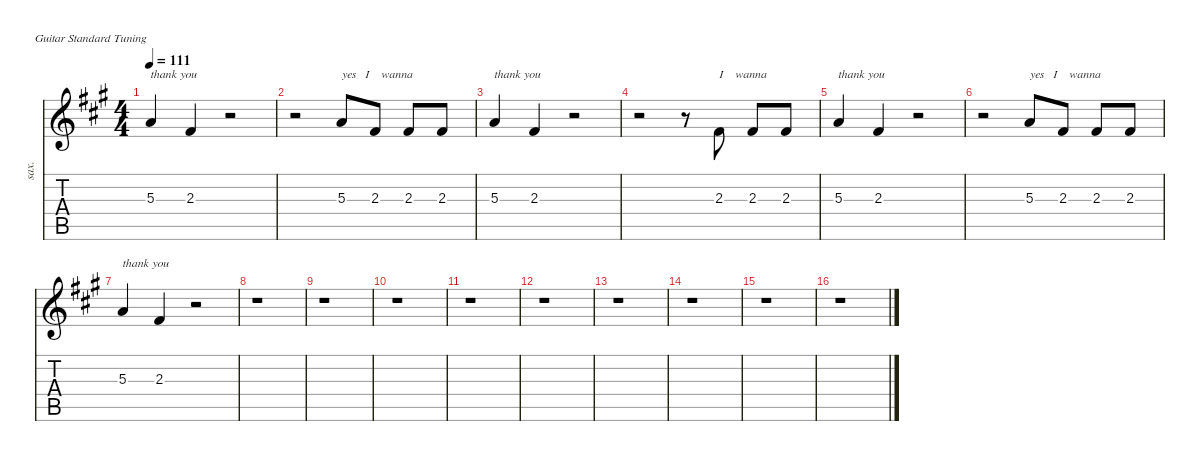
\defaultSystemsLayout 4
\hideDynamics
\bracketExtendMode nobrackets
\otherSystemsTrackNameOrientation horizontal
\track ("Vox" "sax.") {instrument altosax}
\staff {score tabs}
\tuning (E4 B3 G3 D3 A2 E2)
\displaytranspose 9
\ts (4 4)
\tempo 111
\clef g2
\ks a
5.3{acc forcenatural}.4{txt "thank you" dy f beam Up} 2.3{acc #}.4{beam Up} r.2{beam Up} |
r.2{beam Down} 5.3{acc forcenatural}.8{txt "yes   I    wanna" beam Up} 2.3{acc #}.8{beam Up} 2.3{acc #}.8{beam Up} 2.3{acc #}.8{beam Up} |
5.3{acc forcenatural}.4{txt "thank you" beam Up} 2.3{acc #}.4{beam Up} r.2{beam Up} |
r.2{beam Down} r.8{beam Down} 2.3{acc #}.8{txt "I    wanna" beam Up} 2.3{acc #}.8{beam Up} 2.3{acc #}.8{beam Up} |
5.3{acc forcenatural}.4{txt "thank you" beam Up} 2.3{acc #}.4{beam Up} r.2{beam Up} |
r.2{beam Down} 5.3{acc forcenatural}.8{txt "yes   I    wanna" beam Up} 2.3{acc #}.8{beam Up} 2.3{acc #}.8{beam Up} 2.3{acc #}.8{beam Up} |
5.3{acc forcenatural}.4{txt "thank you" beam Up} 2.3{acc #}.4{beam Up} r.2{beam Up} |
r.1{beam Down} |
r.1{beam Down} |
r.1{beam Down} |
r.1{beam Down} |
r.1{beam Down} |
r.1{beam Down} |
r.1{beam Down} |
r.1{beam Down} |
r.1{beam Down}
